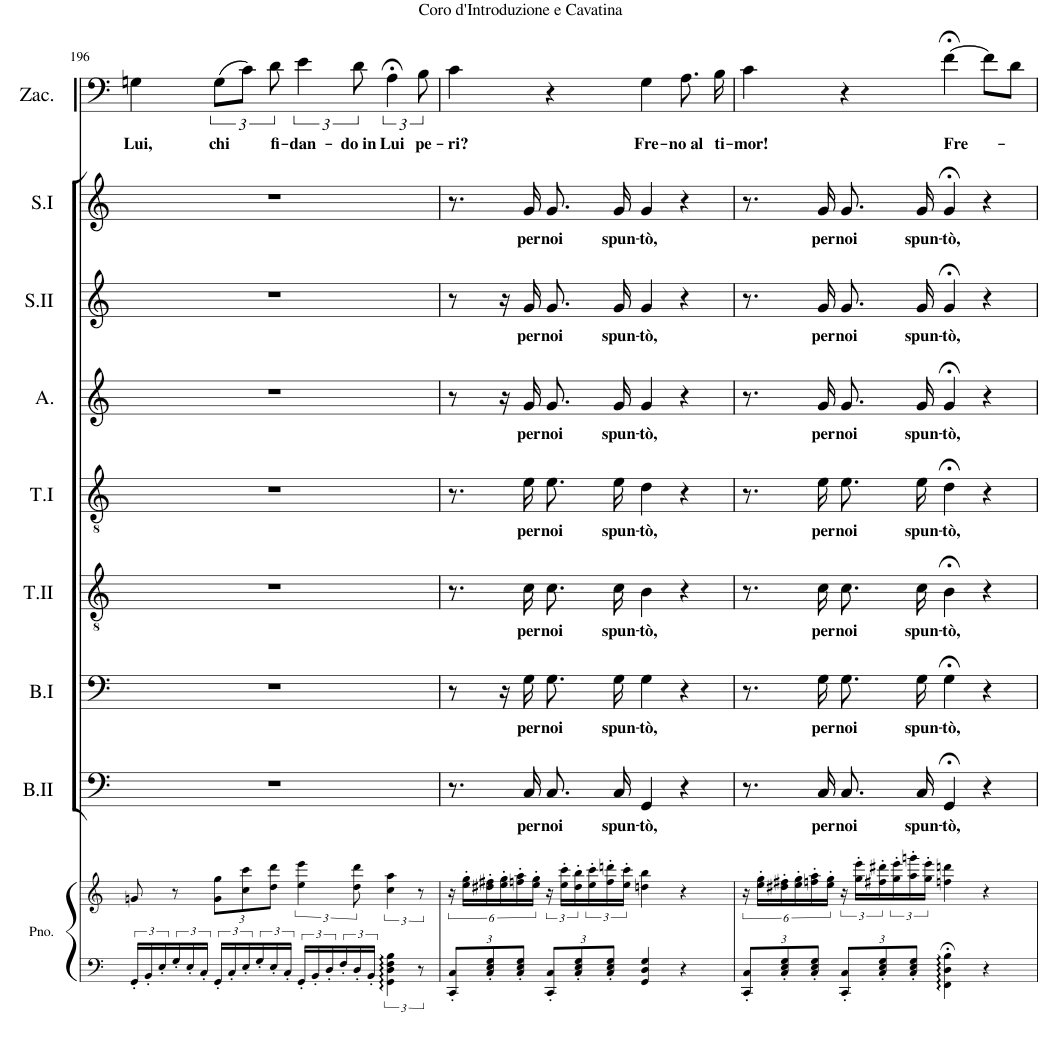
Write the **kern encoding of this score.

**kern	**kern	**kern	**text	**kern	**text	**kern	**text	**kern	**text	**kern	**text	**kern	**text	**kern	**text	**kern	**text
*part9	*part9	*part8	*part8	*part7	*part7	*part6	*part6	*part5	*part5	*part4	*part4	*part3	*part3	*part2	*part2	*part1	*part1
*staff10	*staff9	*staff8	*staff8	*staff7	*staff7	*staff6	*staff6	*staff5	*staff5	*staff4	*staff4	*staff3	*staff3	*staff2	*staff2	*staff1	*staff1
*I"Piano	*	*I"Bass II	*	*I"Bass I	*	*I"Tenor II	*	*I"Tenor I	*	*I"Alto	*	*I"Soprano II	*	*I"Soprano I	*	*I"Zaccaria	*
*I'Pno.	*	*I'B.II	*	*I'B.I	*	*I'T.II	*	*I'T.I	*	*I'A.	*	*I'S.II	*	*I'S.I	*	*I'Zac.	*
!!LO:PB:g=z
*clefF4	*clefG2	*clefF4	*	*clefF4	*	*clefGv2	*	*clefGv2	*	*clefG2	*	*clefG2	*	*clefG2	*	*clefF4	*
*k[]	*k[]	*k[]	*	*k[]	*	*k[]	*	*k[]	*	*k[]	*	*k[]	*	*k[]	*	*k[]	*
*M4/4	*M4/4	*M4/4	*	*M4/4	*	*M4/4	*	*M4/4	*	*M4/4	*	*M4/4	*	*M4/4	*	*M4/4	*
*met(c)	*met(c)	*met(c)	*	*met(c)	*	*met(c)	*	*met(c)	*	*met(c)	*	*met(c)	*	*met(c)	*	*met(c)	*
=196	=196	=196	=196	=196	=196	=196	=196	=196	=196	=196	=196	=196	=196	=196	=196	=196	=196
!	!	!	!	!	!	!	!	!	!	!	!	!	!	!	!	!	!LO:LY:b
24GG'/LL	8gn/	1r	.	1r	.	1r	.	1r	.	1r	.	1r	.	1r	.	4Gn\	Lui,
24BB'/	.	.	.	.	.	.	.	.	.	.	.	.	.	.	.	.	.
24E'/	.	.	.	.	.	.	.	.	.	.	.	.	.	.	.	.	.
24G'/	8r	.	.	.	.	.	.	.	.	.	.	.	.	.	.	.	.
24E'/	.	.	.	.	.	.	.	.	.	.	.	.	.	.	.	.	.
24C'/JJ	.	.	.	.	.	.	.	.	.	.	.	.	.	.	.	.	.
*	*Xbrackettup	*	*	*	*	*	*	*	*	*	*	*	*	*	*	*	*
!	!	!	!	!	!	!	!	!	!	!	!	!	!	!	!	!	!LO:LY:b
24GG'/LL	12g\ 12gg\L	.	.	.	.	.	.	.	.	.	.	.	.	.	.	(>12G\L	chi
24C'/	.	.	.	.	.	.	.	.	.	.	.	.	.	.	.	.	.
24E'/	12cc\ 12ccc\	.	.	.	.	.	.	.	.	.	.	.	.	.	.	12c\J)	.
24G'/	.	.	.	.	.	.	.	.	.	.	.	.	.	.	.	.	.
!	!	!	!	!	!	!	!	!	!	!	!	!	!	!	!	!	!LO:LY:b
24E'/	12dd\ 12ddd\J	.	.	.	.	.	.	.	.	.	.	.	.	.	.	12d\	fi-
24C'/JJ	.	.	.	.	.	.	.	.	.	.	.	.	.	.	.	.	.
*	*brackettup	*	*	*	*	*	*	*	*	*	*	*	*	*	*	*	*
!	!	!	!	!	!	!	!	!	!	!	!	!	!	!	!	!	!LO:LY:b
24GG'/LL	6ee\ 6eee\	.	.	.	.	.	.	.	.	.	.	.	.	.	.	6e\	-dan-
24BB'/	.	.	.	.	.	.	.	.	.	.	.	.	.	.	.	.	.
24D'/	.	.	.	.	.	.	.	.	.	.	.	.	.	.	.	.	.
24F'/	.	.	.	.	.	.	.	.	.	.	.	.	.	.	.	.	.
!	!	!	!	!	!	!	!	!	!	!	!	!	!	!	!	!	!LO:LY:b
24D'/	12dd\ 12ddd\	.	.	.	.	.	.	.	.	.	.	.	.	.	.	12d\	do in
24BB'/JJ	.	.	.	.	.	.	.	.	.	.	.	.	.	.	.	.	.
!	!	!	!	!	!	!	!	!	!	!	!	!	!	!	!	!	!LO:LY:b
6GG\ 6D\ 6F\ 6B\	6cc\ 6aa\	.	.	.	.	.	.	.	.	.	.	.	.	.	.	6A;<\	Lui
!	!	!	!	!	!	!	!	!	!	!	!	!	!	!	!	!	!LO:LY:b
12r	12r	.	.	.	.	.	.	.	.	.	.	.	.	.	.	12B\	pe-
=197	=197	=197	=197	=197	=197	=197	=197	=197	=197	=197	=197	=197	=197	=197	=197	=197	=197
*Xbrackettup	*	*	*	*	*	*	*	*	*	*	*	*	*	*	*	*	*
!	!	!	!	!	!	!	!	!	!	!	!	!	!	!	!	!	!LO:LY:b
12CC/' 12C/'L	24r	8.r	.	8r	.	8.r	.	8.r	.	8r	.	8r	.	8.r	.	4c\	-ri?
.	24ee\' 24gg\'LL	.	.	.	.	.	.	.	.	.	.	.	.	.	.	.	.
12C/' 12E/' 12G/'	24dd#X\' 24ff#X\'	.	.	.	.	.	.	.	.	.	.	.	.	.	.	.	.
.	24ee\' 24gg\'	.	.	16r	.	.	.	.	.	16r	.	16r	.	.	.	.	.
12C/' 12E/' 12G/'J	24ffn\' 24aa\'	.	.	.	.	.	.	.	.	.	.	.	.	.	.	.	.
!	!	!	!LO:LY:b	!	!LO:LY:b	!	!LO:LY:b	!	!LO:LY:b	!	!LO:LY:b	!	!LO:LY:b	!	!LO:LY:b	!	!
.	.	16C/	per	16G\	per	16c\	per	16e\	per	16g/	per	16g/	per	16g/	per	.	.
.	24ee\' 24gg\'JJ	.	.	.	.	.	.	.	.	.	.	.	.	.	.	.	.
!	!	!	!LO:LY:b	!	!LO:LY:b	!	!LO:LY:b	!	!LO:LY:b	!	!LO:LY:b	!	!LO:LY:b	!	!LO:LY:b	!	!
12CC/' 12C/'L	24r	8.C/L	noi	8.G\L	noi	8.c\L	noi	8.e\L	noi	8.g/L	noi	8.g/L	noi	8.g/L	noi	4r	.
.	24ee\' 24ccc\'LL	.	.	.	.	.	.	.	.	.	.	.	.	.	.	.	.
12C/' 12E/' 12G/'	24dd#\' 24bb\'	.	.	.	.	.	.	.	.	.	.	.	.	.	.	.	.
.	24ee\' 24ccc\'	.	.	.	.	.	.	.	.	.	.	.	.	.	.	.	.
12C/' 12E/' 12G/'J	24ff\' 24dddn\'	.	.	.	.	.	.	.	.	.	.	.	.	.	.	.	.
!	!	!	!LO:LY:b	!	!LO:LY:b	!	!LO:LY:b	!	!LO:LY:b	!	!LO:LY:b	!	!LO:LY:b	!	!LO:LY:b	!	!
.	.	16C/Jk	spun-	16G\Jk	spun-	16c\Jk	spun-	16e\Jk	spun-	16g/Jk	spun-	16g/Jk	spun-	16g/Jk	spun-	.	.
.	24ee\' 24ccc\'JJ	.	.	.	.	.	.	.	.	.	.	.	.	.	.	.	.
!	!	!	!LO:LY:b	!	!LO:LY:b	!	!LO:LY:b	!	!LO:LY:b	!	!LO:LY:b	!	!LO:LY:b	!	!LO:LY:b	!	!LO:LY:b
4GG/ 4D/ 4G/	4ddn\ 4bb\	4GG/	-tò,	4G\	-tò,	4B\	-tò,	4d\	-tò,	4g/	-tò,	4g/	-tò,	4g/	-tò,	4G\	Fre-
!	!	!	!	!	!	!	!	!	!	!	!	!	!	!	!	!	!LO:LY:b
4r	4r	4r	.	4r	.	4r	.	4r	.	4r	.	4r	.	4r	.	8.A\	no al
!	!	!	!	!	!	!	!	!	!	!	!	!	!	!	!	!	!LO:LY:b
.	.	.	.	.	.	.	.	.	.	.	.	.	.	.	.	16B\	ti-
=198	=198	=198	=198	=198	=198	=198	=198	=198	=198	=198	=198	=198	=198	=198	=198	=198	=198
!	!	!	!	!	!	!	!	!	!	!	!	!	!	!	!	!	!LO:LY:b
12CC/' 12C/'L	24r	8.r	.	8.r	.	8.r	.	8.r	.	8.r	.	8.r	.	8.r	.	4c\	-mor!
.	24ee\' 24gg\'LL	.	.	.	.	.	.	.	.	.	.	.	.	.	.	.	.
12C/' 12E/' 12G/'	24dd#X\' 24ff#X\'	.	.	.	.	.	.	.	.	.	.	.	.	.	.	.	.
.	24ee\' 24gg\'	.	.	.	.	.	.	.	.	.	.	.	.	.	.	.	.
12C/' 12E/' 12G/'J	24ffn\' 24aa\'	.	.	.	.	.	.	.	.	.	.	.	.	.	.	.	.
!	!	!	!LO:LY:b	!	!LO:LY:b	!	!LO:LY:b	!	!LO:LY:b	!	!LO:LY:b	!	!LO:LY:b	!	!LO:LY:b	!	!
.	.	16C/	per	16G\	per	16c\	per	16e\	per	16g/	per	16g/	per	16g/	per	.	.
.	24ee\' 24gg\'JJ	.	.	.	.	.	.	.	.	.	.	.	.	.	.	.	.
!	!	!	!LO:LY:b	!	!LO:LY:b	!	!LO:LY:b	!	!LO:LY:b	!	!LO:LY:b	!	!LO:LY:b	!	!LO:LY:b	!	!
12CC/' 12C/'L	24r	8.C/L	noi	8.G\L	noi	8.c\L	noi	8.e\L	noi	8.g/L	noi	8.g/L	noi	8.g/L	noi	4r	.
.	24gg\' 24eee\'LL	.	.	.	.	.	.	.	.	.	.	.	.	.	.	.	.
12C/' 12E/' 12G/'	24ff#X\' 24ddd#X\'	.	.	.	.	.	.	.	.	.	.	.	.	.	.	.	.
.	24gg\' 24eee\'	.	.	.	.	.	.	.	.	.	.	.	.	.	.	.	.
12C/' 12E/' 12G/'J	24aa\' 24gggn\'	.	.	.	.	.	.	.	.	.	.	.	.	.	.	.	.
!	!	!	!LO:LY:b	!	!LO:LY:b	!	!LO:LY:b	!	!LO:LY:b	!	!LO:LY:b	!	!LO:LY:b	!	!LO:LY:b	!	!
.	.	16C/Jk	spun-	16G\Jk	spun-	16c\Jk	spun-	16e\Jk	spun-	16g/Jk	spun-	16g/Jk	spun-	16g/Jk	spun-	.	.
.	24gg\' 24eee\'JJ	.	.	.	.	.	.	.	.	.	.	.	.	.	.	.	.
!	!	!	!LO:LY:b	!	!LO:LY:b	!	!LO:LY:b	!	!LO:LY:b	!	!LO:LY:b	!	!LO:LY:b	!	!LO:LY:b	!	!LO:LY:b
4FF\;< 4D\;< 4B\;<	4ffn\ 4dddn\	4GG;</	-tò,	4G;<\	-tò,	4B;<\	-tò,	4d;<\	-tò,	4g;</	-tò,	4g;</	-tò,	4g;</	-tò,	[4f;<\	Fre-
4r	4r	4r	.	4r	.	4r	.	4r	.	4r	.	4r	.	4r	.	8f\L]	.
.	.	.	.	.	.	.	.	.	.	.	.	.	.	.	.	8d\J	.
=	=	=	=	=	=	=	=	=	=	=	=	=	=	=	=	=	=
*-	*-	*-	*-	*-	*-	*-	*-	*-	*-	*-	*-	*-	*-	*-	*-	*-	*-
